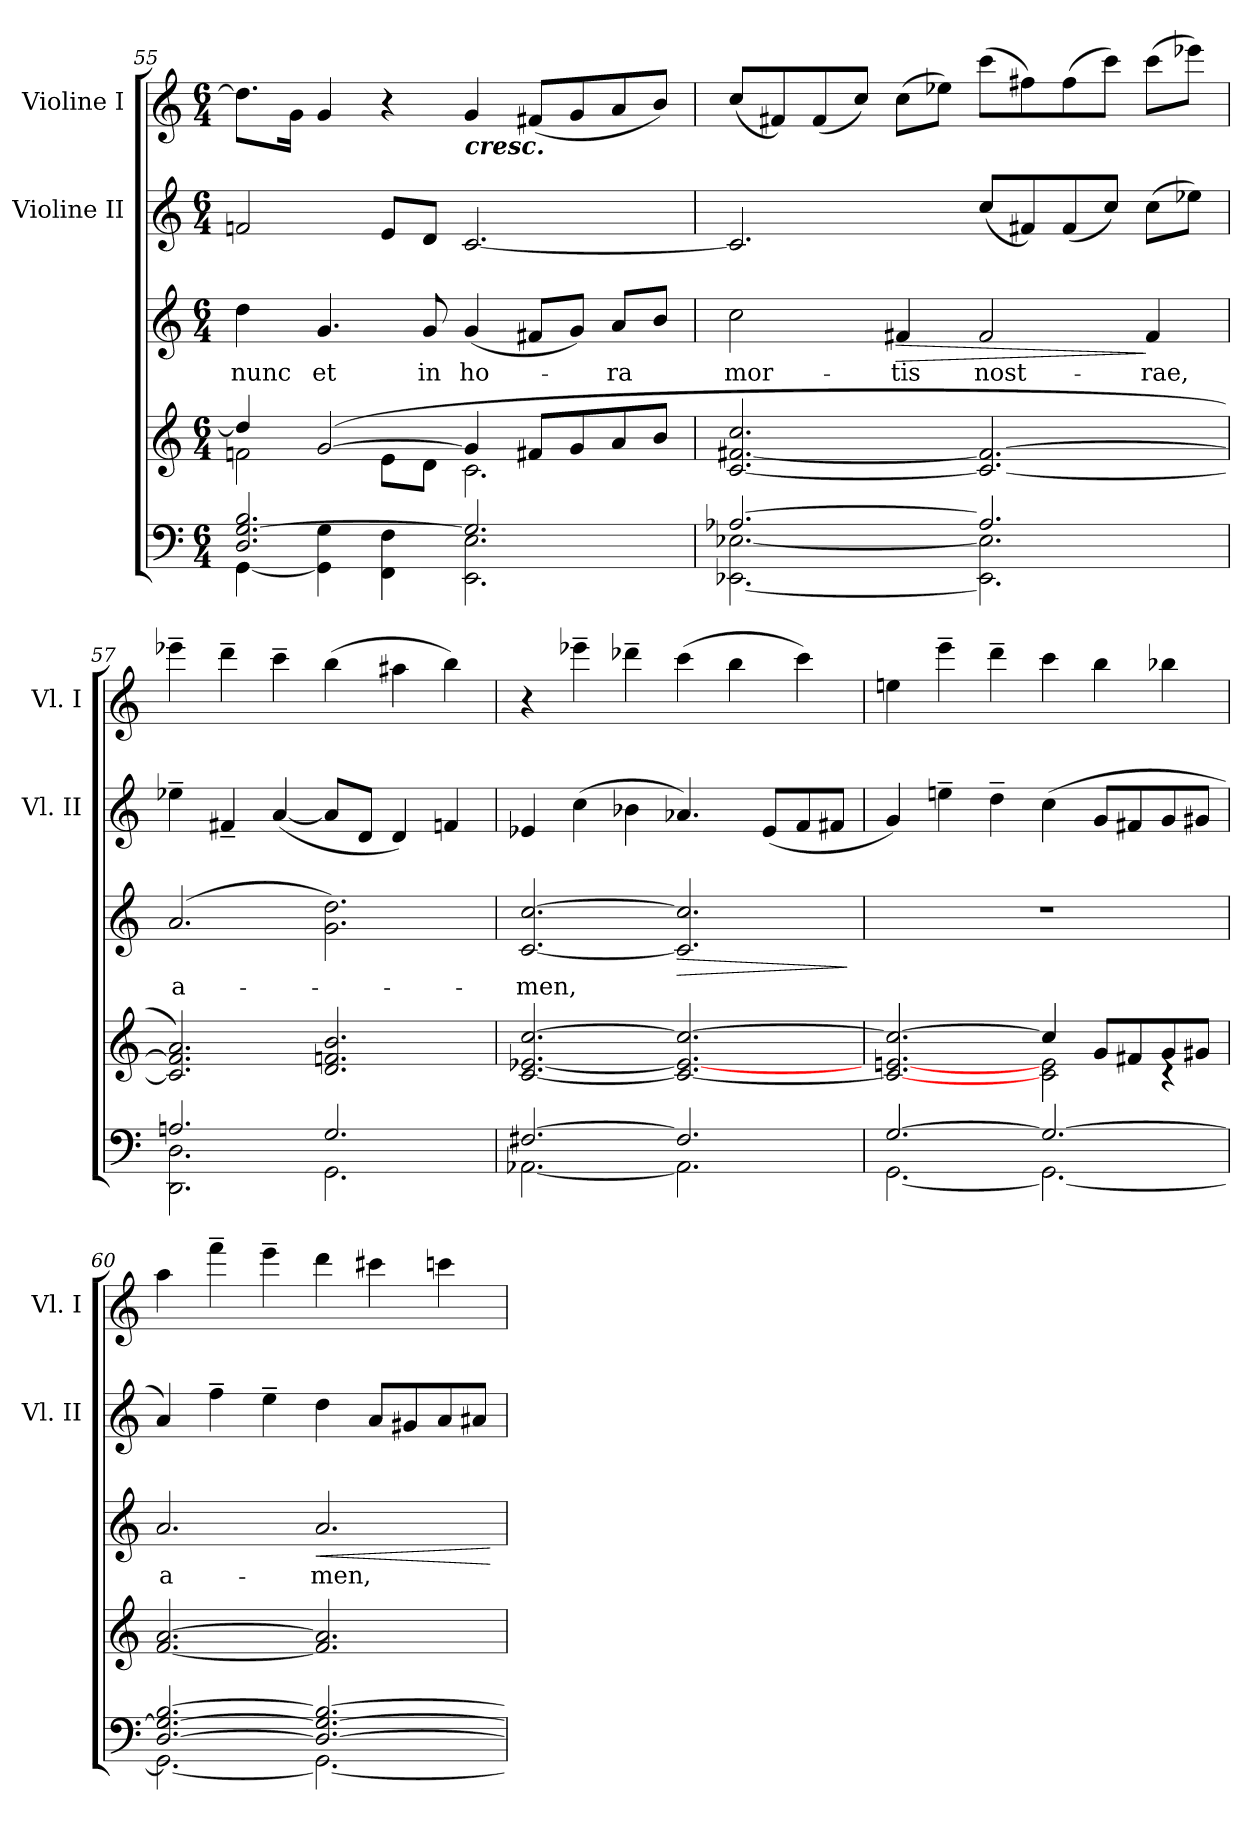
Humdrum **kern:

**kern	**kern	**kern	**text	**dynam	**kern	**kern
*part4	*part4	*part3	*part3	*part3	*part2	*part1
*staff5	*staff4	*staff3	*staff3	*staff3	*staff2	*staff1
*	*	*	*	*	*I"Violine II	*I"Violine I
*	*	*	*	*	*I'Vl. II	*I'Vl. I
*clefF4	*clefG2	*clefG2	*	*	*clefG2	*clefG2
*k[]	*k[]	*k[]	*	*	*k[]	*k[]
*C:	*C:	*C:	*	*	*C:	*C:
*M6/4	*M6/4	*M6/4	*	*	*M6/4	*M6/4
=55	=55	=55	=55	=55	=55	=55
*^	*^	*	*	*	*	*
!	!	!	!	!	!LO:LY:b	!	!	!
2.D/ [>2.G/ 2.B/	[<4GG\	4dd/]	2fn\	4dd\	nunc	.	2fn/	8.dd\L]
.	.	.	.	.	.	.	.	16g\Jk
!	!	!	!	!	!LO:LY:b	!	!	!
.	4GG\] 4G\	([>2g/	.	4.g/	et	.	.	4g/
.	4FF\ 4F\	.	8e\L	.	.	.	8e/L	4r
!	!	!	!	!	!LO:LY:b	!	!	!
.	.	.	8d\J	8g/	in	.	8d/J	.
!	!	!	!	!	!	!	!	!LO:TX:b:Bi:t=cresc.
!	!	!	!	!	!LO:LY:b	!	!	!
2.G/]	2.EE\ 2.E\	4g/]	2.c\	(<4g/	ho-	.	[2.c/	4g/
.	.	8f#X/L	.	8f#X/L	.	.	.	(<8f#X/L
.	.	8g/	.	8g/J)	.	.	.	8g/
!	!	!	!	!	!LO:LY:b	!	!	!
.	.	8a/	.	8a/L	-ra	.	.	8a/
.	.	8b/J	.	8b/J	.	.	.	8b/J)
*	*	*v	*v	*	*	*	*	*
=56	=56	=56	=56	=56	=56	=56	=56
!	!	!	!	!LO:LY:b	!	!	!
[>2.A-X/	[<2.EE-X\ [<2.E-X\	[2.c/ [2.f#X/ 2.cc/	2cc\	mor-	.	2.c/]	(<8cc/L
.	.	.	.	.	.	.	8f#X/)
.	.	.	.	.	.	.	(<8f#/
.	.	.	.	.	.	.	8cc/J)
!	!	!	!	!LO:LY:b	!LO:HP:b	!	!
.	.	.	4f#X/	-tis	>	.	(>8cc\L
.	.	.	.	.	.	.	8ee-X\J)
!	!	!	!	!LO:LY:b	!	!	!
2.A-/]	2.EE-\] 2.E-\]	2.c/_ 2.f#/_	2f#/	nost-	.	(<8cc/L	(>8ccc\L
.	.	.	.	.	.	8f#X/)	8ff#X\)
.	.	.	.	.	.	(<8f#/	(>8ff#\
.	.	.	.	.	.	8cc/J)	8ccc\J)
!	!	!	!	!LO:LY:b	!	!	!
.	.	.	4f#/	-rae,	]	(>8cc\L	(>8ccc\L
.	.	.	.	.	.	8ee-X\J)	8eee-X\J)
!!LO:LB:g=z
=57	=57	=57	=57	=57	=57	=57	=57
!	!	!	!	!LO:LY:b	!	!	!
2.An/	2.DD\ 2.D\	2.c/] 2.f#/] 2.a/)	(2.a/	a-	.	4ee-X~>\	4eee-X~>\
.	.	.	.	.	.	4f#X~</	4ddd~>\
.	.	.	.	.	.	(<[4a/	4ccc~>\
2.G/	2.GG\	2.d/ 2.fn/ 2.b/	2.g\ 2.dd!\)	.	.	8a/L]	(>4bb\
.	.	.	.	.	.	8d/J	.
.	.	.	.	.	.	4d/)	4aa#X\
.	.	.	.	.	.	4fn/	4bb\)
=58	=58	=58	=58	=58	=58	=58	=58
!	!	!	!	!LO:LY:b	!	!	!
[>2.F#X/	[<2.AA-X\	[2.c/ [2.e-X/ [2.cc/	[2.c/ [2.cc!/	-men,	.	4e-X/	4r
.	.	.	.	.	.	(>4cc\	4eee-X~>\
.	.	.	.	.	.	4b-X\	4ddd-X~>\
!	!	!	!	!	!LO:HP:b	!	!
2.F#/]	2.AA-\]	2.c/_ 2.e-/_ 2.cc/_	2.c/] 2.cc!/]	.	>	4.a-X/)	(>4ccc\
.	.	.	.	.	.	.	4bb\
.	.	.	.	.	.	(<8e-/L	.
.	.	.	.	.	.	8f/	4ccc\)
.	.	.	.	.	.	8f#X/J	.
*v	*v	*	*	*	*	*	*
.	.	.	.	]	.	.
=59	=59	=59	=59	=59	=59	=59
*^	*^	*	*	*	*	*
[>2.G/	[<2.GG\	2.c/_ [<2.en/ 2.cc/_	4ryy	1.r	.	.	4g/)	4een\
.	.	.	4ryy	.	.	.	4een~>\	4eee~>\
.	.	.	4ryy	.	.	.	4dd~>\	4ddd~>\
2.G/_	2.GG\_	4cc/]	2c\ 2e\	.	.	.	(>4cc\	4ccc\
.	.	8g/L	.	.	.	.	8g/L	4bb\
.	.	8f#X/	.	.	.	.	8f#X/	.
.	.	8g/	4rB	.	.	.	8g/	4bb-X\
.	.	8g#X/J	.	.	.	.	8g#X/J	.
*	*	*v	*v	*	*	*	*	*
!!LO:PB:g=z
=60	=60	=60	=60	=60	=60	=60	=60
!	!	!	!	!LO:LY:b	!	!	!
[>2.D/ 2.G/_ [>2.B/	2.GG\_	[2.f/ [2.a/	2.a/	a-	.	4a/)	4aa\
.	.	.	.	.	.	4ff~>\	4fff~>\
.	.	.	.	.	.	4ee~>\	4eee~>\
!	!	!	!	!LO:LY:b	!LO:HP:b	!	!
2.D/_ 2.G/_ 2.B/_	2.GG\_	2.f/] 2.a/]	2.a/	-men,	<	4dd\	4ddd\
.	.	.	.	.	.	8a/L	4ccc#X\
.	.	.	.	.	.	8g#X/	.
.	.	.	.	.	.	8a/	4cccn\
.	.	.	.	.	.	8a#X/J	.
*v	*v	*	*	*	*	*	*
.	.	.	.	[	.	.
=	=	=	=	=	=	=
*-	*-	*-	*-	*-	*-	*-
